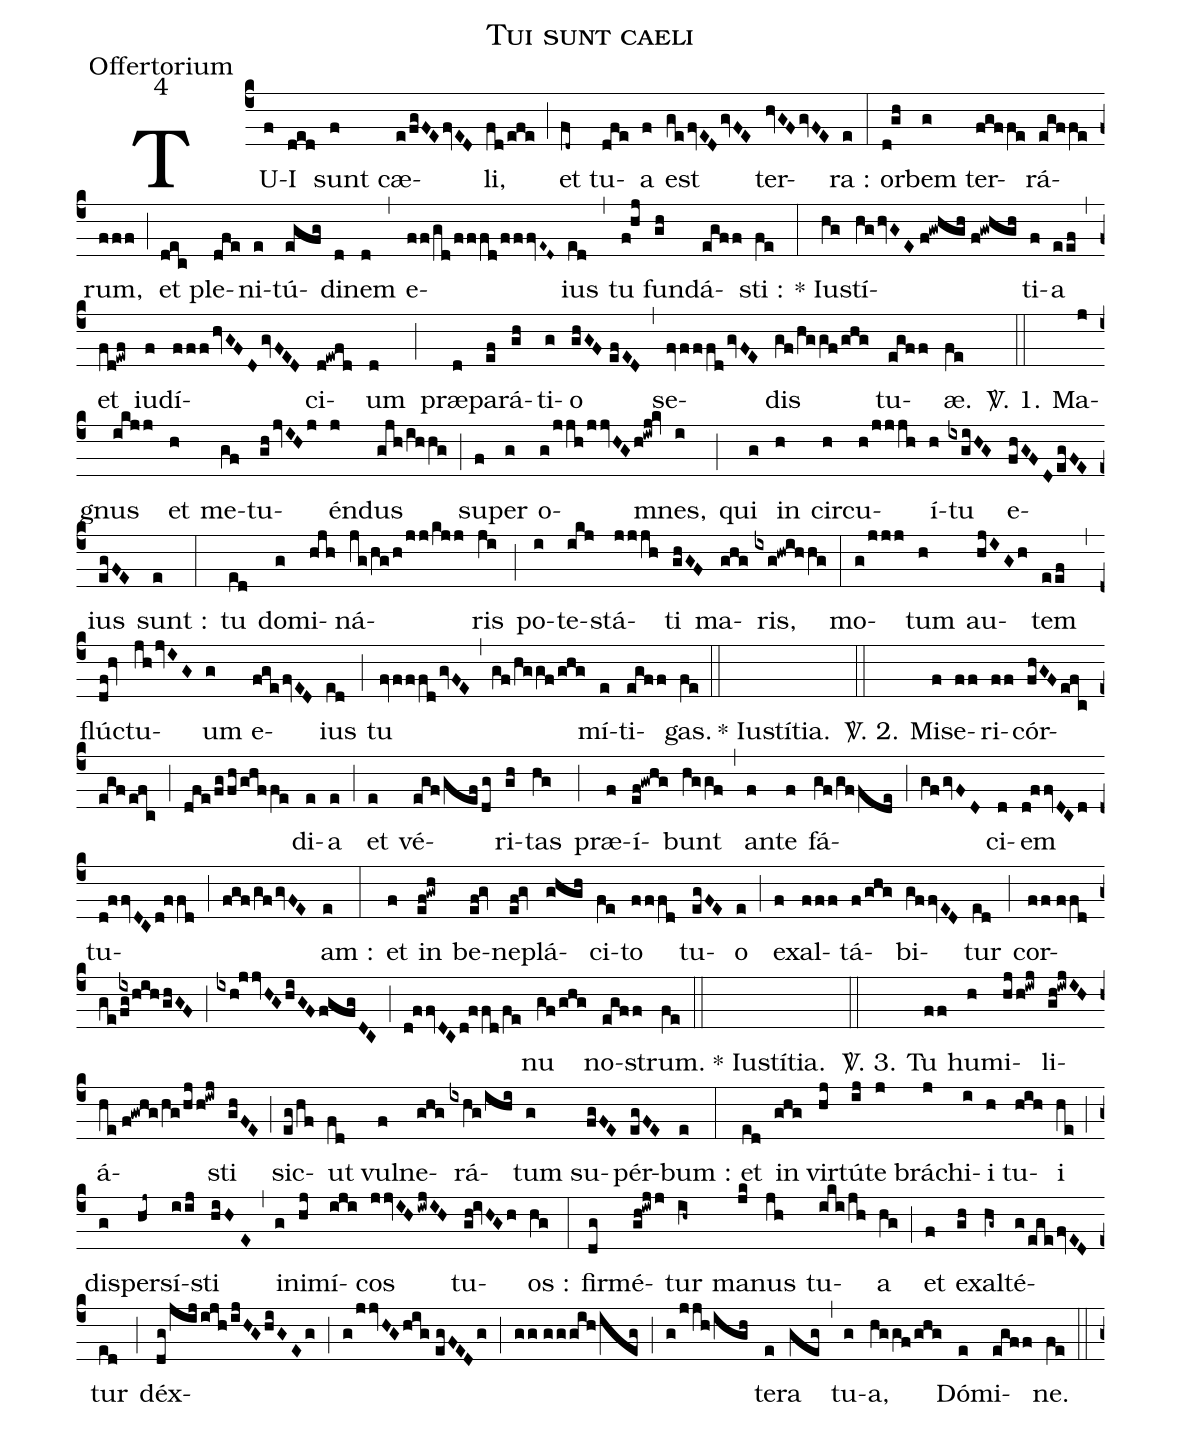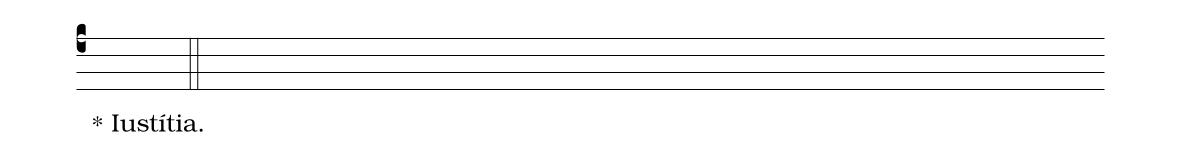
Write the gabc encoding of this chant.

name:Tui sunt caeli;
office-part:Offertorium;
mode:4;
%%
(c4) TU(f)I(ded) sunt(f) cæ(e/fgFEfvED)li,(fd/efe) (;) et(fd~) tu(dfe)a(f) est(gefvEDgvFE) ter(hvGFgvFE)ra :(e) (:) or(d!gh)bem(g) ter(fgffe)rá(egffe)rum,(fff) (;) et(dec) ple(dfe)ni(e)tú(egfg)di(d)nem(d) (,) e(ff/gd/fffd/fffvE~D~)ius(ed) (,) tu(f!hj) fun(gh)dá(egff)sti :(fe) (:) * Iu(hg)stí(hghvGE//f!gwhgh//f!gwhgh)ti(f)a(eef) (,) et(fd!ewf) iu(f)dí(fffhvGFDgvFED)ci(d!ewfd)um(d) (;) præ(d)pa(ef)rá(gh)ti(g)o(ghGF//efED) (,) se(fvfffdgvFE)dis(gf/hggf/ghg) tu(egff)æ.(fe) (::)
<sp>V/</sp>. 1. Ma(j)gnus(ikjj) et(h) me(gf)tu(ghjvIHj)én(j)dus(gjh/ihhg) (;) su(f)per(g) o(g/jjh/jjvHGh!iwj!kv)mnes,(i) (;) qui(g) in(h) cir(h)cu(h/jjjh)í(h)tu(ixgiHG) e(fhGFDegFE)ius(egFE) sunt :(e) (:) tu(ed) do(g)mi(hjh)ná(jg/hg/h/jj/kjj)ris(ji) (;) po(i)te(ikj)stá(jjjh)ti(ghGF) ma(ghg)ris,(ixg!hwihhg) (:) mo(g/jjj)tum(h) au(hjIGh)tem(eef) (,) flú(df!hv)ctu(jhjvIG)um(g) e(fgefvED)ius(ed) (;) tu(fvfffdgvFE) (,) (gf/hggf/ghg) mí(e)ti(egff)gas.(fe) (::) () * Iustítia.() (::)
<sp>V/</sp>. 2. Mi(f)se(ff)ri(ff)cór(fhGFefc//egf/efc)(;)(dfe/fg/fh/ghffe)di(e)a(e) (;) et(e) vé(egf/gef/dg)ri(gh)tas(hg) (;) præ(f)í(ef!gwhg)bunt(hggf) (,) an(f)te(f) fá(gf/gffde)(;)(gfgvFD)ci(d)em(d!ffvDCd) tu(d!ffvDCd!ffd)(;)(fgf/gfgvFE)am :(e) (:) et(f) in(ef!gwh) be(ef!gv)ne(ef!gv)plá(ghgh)ci(fe)to(fffd) tu(egFE)o(e) (;) ex(f)al(fff)tá(f/ghg)bi(gffvED)tur(ed) (;) cor(ff//ffd/ge/fg/[-2.5]/ixhih/ghGF)(;)(ixh!jjvHGhiGFfgfgDC)(;)(d!ffvDCd!ffd/fe)nu(gf/ghg) no(egff)strum.(fe) (::) () * Iustítia.() (::)
<sp>V/</sp>. 3. Tu(ff) hu(h)mi(hj/h!iwj)li(gh!iwjIH)á(he//f!gwhg/hg/hj/h!iwj)sti(ghFE) (;) sic(eg/hf)ut(fd) vul(f)ne(ghg)rá(ixhg/ihi)tum(g) su(fgFE)pér(egFE)bum :(e) (:) et(ed) in(ghg) vir(hj)tú(ij)te(j) brá(j)chi(i)i(h) tu(hih)i(he) (;) dis(g)per(hj~)sí(iij)sti(hiH//E) (,) in(g)i(hj)mí(iji)cos(jjvIHiwjIH) tu(gh!ivHGh)os :(hg) (:) fir(dg)mé(gh!iwjj)tur(ih~) ma(jk)nus(jh) tu(iki/jh)a(hg) (;) et(f) ex(gh)al(hg~)té(g/egefvED)tur(ed) (;) déx(dg/jij/ijh/ijHGhiGEg)(;)(g/jjvHGhig//egFEDg)(;)(gg//gggih/ieg)(;)(g/jjh/igh)te(e)ra(geg) (,) tu(g)a,(hggf/ghg) Dó(e)mi(egff)ne.(fe) (::) () * Iustítia.() (::)
